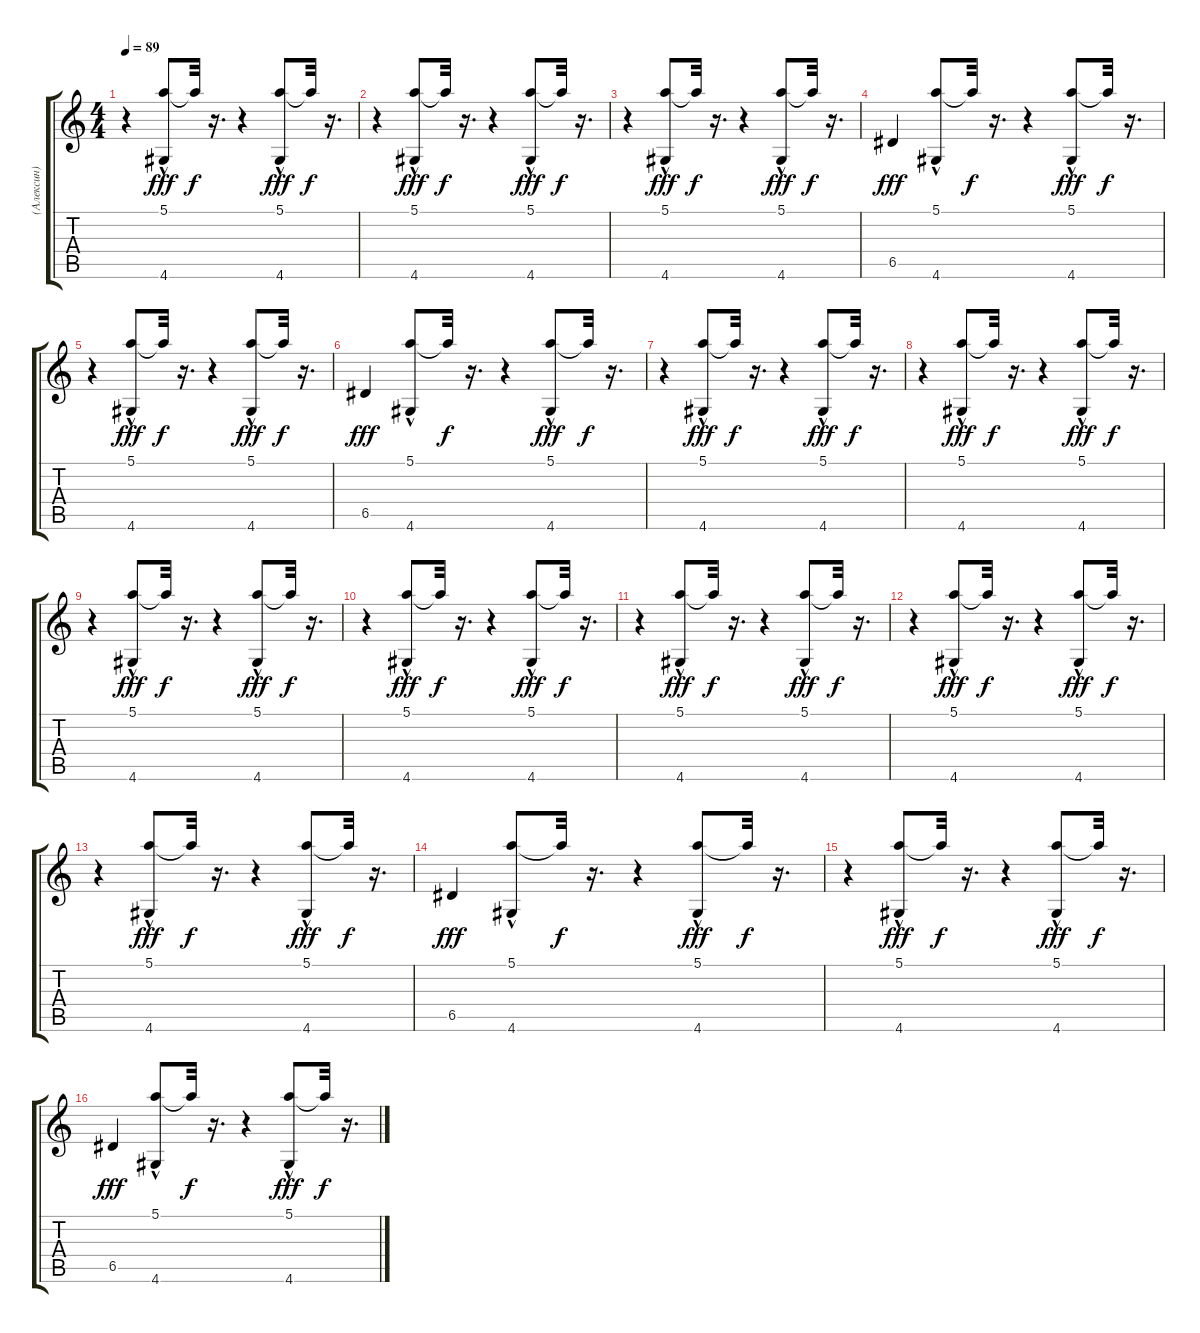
\track ("(Алексин)" "(Алексин)") {instrument acousticguitarnylon}
\staff {score tabs}
\tuning (E4 B3 G3 D3 A2 E2) {hide}
\ts (4 4)
\tempo 89
\clef g2
\ks c
r.4{dy f} (5.1 4.6{hac}).8{dy fff} 5.1{t}.32{dy f} r.16{d} r.4 (5.1 4.6{hac}).8{dy fff} 5.1{t}.32{dy f} r.16{d} |
r.4 (5.1 4.6{hac}).8{dy fff} 5.1{t}.32{dy f} r.16{d} r.4 (5.1 4.6{hac}).8{dy fff} 5.1{t}.32{dy f} r.16{d} |
r.4 (5.1 4.6{hac}).8{dy fff} 5.1{t}.32{dy f} r.16{d} r.4 (5.1 4.6{hac}).8{dy fff} 5.1{t}.32{dy f} r.16{d} |
6.5.4{dy fff} (5.1 4.6{hac}).8 5.1{t}.32{dy f} r.16{d} r.4 (5.1 4.6{hac}).8{dy fff} 5.1{t}.32{dy f} r.16{d} |
r.4 (5.1 4.6{hac}).8{dy fff} 5.1{t}.32{dy f} r.16{d} r.4 (5.1 4.6{hac}).8{dy fff} 5.1{t}.32{dy f} r.16{d} |
6.5.4{dy fff} (5.1 4.6{hac}).8 5.1{t}.32{dy f} r.16{d} r.4 (5.1 4.6{hac}).8{dy fff} 5.1{t}.32{dy f} r.16{d} |
r.4 (5.1 4.6{hac}).8{dy fff} 5.1{t}.32{dy f} r.16{d} r.4 (5.1 4.6{hac}).8{dy fff} 5.1{t}.32{dy f} r.16{d} |
r.4 (5.1 4.6{hac}).8{dy fff} 5.1{t}.32{dy f} r.16{d} r.4 (5.1 4.6{hac}).8{dy fff} 5.1{t}.32{dy f} r.16{d} |
r.4 (5.1 4.6{hac}).8{dy fff} 5.1{t}.32{dy f} r.16{d} r.4 (5.1 4.6{hac}).8{dy fff} 5.1{t}.32{dy f} r.16{d} |
r.4 (5.1 4.6{hac}).8{dy fff} 5.1{t}.32{dy f} r.16{d} r.4 (5.1 4.6{hac}).8{dy fff} 5.1{t}.32{dy f} r.16{d} |
r.4 (5.1 4.6{hac}).8{dy fff} 5.1{t}.32{dy f} r.16{d} r.4 (5.1 4.6{hac}).8{dy fff} 5.1{t}.32{dy f} r.16{d} |
r.4 (5.1 4.6{hac}).8{dy fff} 5.1{t}.32{dy f} r.16{d} r.4 (5.1 4.6{hac}).8{dy fff} 5.1{t}.32{dy f} r.16{d} |
r.4 (5.1 4.6{hac}).8{dy fff} 5.1{t}.32{dy f} r.16{d} r.4 (5.1 4.6{hac}).8{dy fff} 5.1{t}.32{dy f} r.16{d} |
6.5.4{dy fff} (5.1 4.6{hac}).8 5.1{t}.32{dy f} r.16{d} r.4 (5.1 4.6{hac}).8{dy fff} 5.1{t}.32{dy f} r.16{d} |
r.4 (5.1 4.6{hac}).8{dy fff} 5.1{t}.32{dy f} r.16{d} r.4 (5.1 4.6{hac}).8{dy fff} 5.1{t}.32{dy f} r.16{d} |
6.5.4{dy fff} (5.1 4.6{hac}).8 5.1{t}.32{dy f} r.16{d} r.4 (5.1 4.6{hac}).8{dy fff} 5.1{t}.32{dy f} r.16{d}
